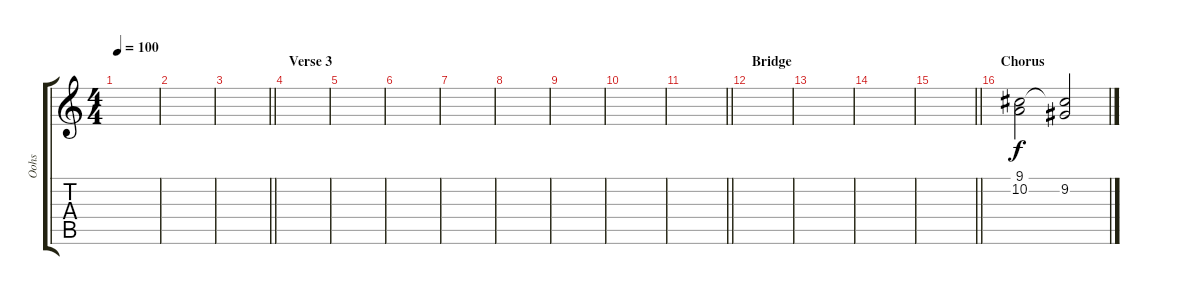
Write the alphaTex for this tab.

\track ("Oohs" "Oohs") {instrument voiceoohs}
\staff {score tabs}
\tuning (E4 B3 G3 D3 A2 E2) {hide}
\ts (4 4)
\tempo 100
\clef g2
\ks c
|
|
\barLineRight lightlight
|
\section ("" "Verse 3")
|
|
|
|
|
|
|
\barLineRight lightlight
|
\section ("" "Bridge")
|
|
|
\barLineRight lightlight
|
\section ("" "Chorus")
(9.1 10.2).2 (9.1{t} 9.2).2
